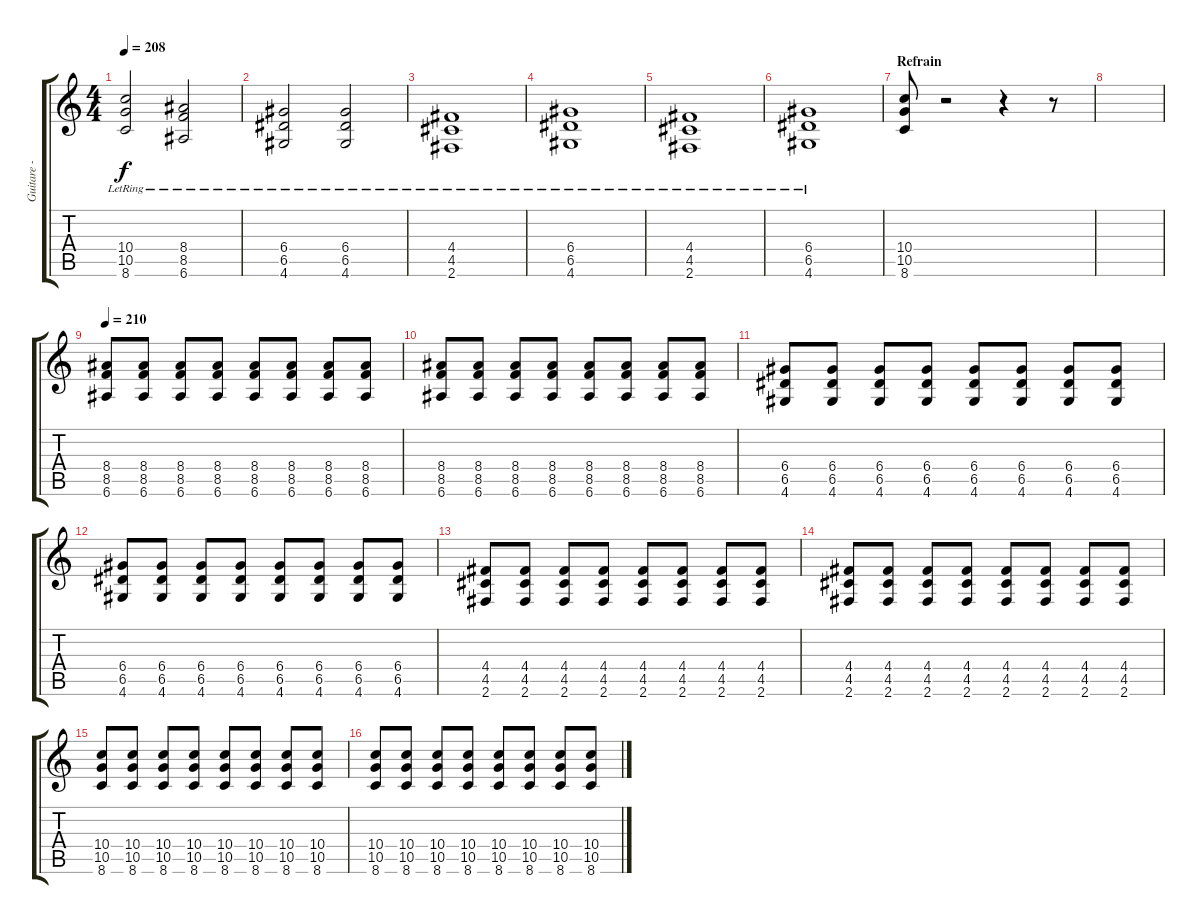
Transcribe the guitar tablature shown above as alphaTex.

\track ("Guitare - Yves" "Guitare - ") {instrument overdrivenguitar}
\staff {score tabs}
\tuning (E4 B3 G3 D3 A2 E2) {hide}
\ts (4 4)
\tempo 208
\clef g2
\ks c
(10.4{lr} 10.5{lr} 8.6{lr}).2{dy f} (8.4{lr} 8.5{lr} 6.6{lr}).2 |
(6.4{lr} 6.5{lr} 4.6{lr}).2 (6.4{lr} 6.5{lr} 4.6{lr}).2 |
(4.4{lr} 4.5{lr} 2.6{lr}).1 |
(6.4{lr} 6.5{lr} 4.6{lr}).1 |
(4.4{lr} 4.5{lr} 2.6{lr}).1 |
(6.4{lr} 6.5{lr} 4.6{lr}).1 |
\section ("" "Refrain")
(10.4 10.5 8.6).8 r.2 r.4 r.8 |
|
\tempo 210
(8.4 8.5 6.6).8 (8.4 8.5 6.6).8 (8.4 8.5 6.6).8 (8.4 8.5 6.6).8 (8.4 8.5 6.6).8 (8.4 8.5 6.6).8 (8.4 8.5 6.6).8 (8.4 8.5 6.6).8 |
(8.4 8.5 6.6).8 (8.4 8.5 6.6).8 (8.4 8.5 6.6).8 (8.4 8.5 6.6).8 (8.4 8.5 6.6).8 (8.4 8.5 6.6).8 (8.4 8.5 6.6).8 (8.4 8.5 6.6).8 |
(6.4 6.5 4.6).8 (6.4 6.5 4.6).8 (6.4 6.5 4.6).8 (6.4 6.5 4.6).8 (6.4 6.5 4.6).8 (6.4 6.5 4.6).8 (6.4 6.5 4.6).8 (6.4 6.5 4.6).8 |
(6.4 6.5 4.6).8 (6.4 6.5 4.6).8 (6.4 6.5 4.6).8 (6.4 6.5 4.6).8 (6.4 6.5 4.6).8 (6.4 6.5 4.6).8 (6.4 6.5 4.6).8 (6.4 6.5 4.6).8 |
(4.4 4.5 2.6).8 (4.4 4.5 2.6).8 (4.4 4.5 2.6).8 (4.4 4.5 2.6).8 (4.4 4.5 2.6).8 (4.4 4.5 2.6).8 (4.4 4.5 2.6).8 (4.4 4.5 2.6).8 |
(4.4 4.5 2.6).8 (4.4 4.5 2.6).8 (4.4 4.5 2.6).8 (4.4 4.5 2.6).8 (4.4 4.5 2.6).8 (4.4 4.5 2.6).8 (4.4 4.5 2.6).8 (4.4 4.5 2.6).8 |
(10.4 10.5 8.6).8 (10.4 10.5 8.6).8 (10.4 10.5 8.6).8 (10.4 10.5 8.6).8 (10.4 10.5 8.6).8 (10.4 10.5 8.6).8 (10.4 10.5 8.6).8 (10.4 10.5 8.6).8 |
(10.4 10.5 8.6).8 (10.4 10.5 8.6).8 (10.4 10.5 8.6).8 (10.4 10.5 8.6).8 (10.4 10.5 8.6).8 (10.4 10.5 8.6).8 (10.4 10.5 8.6).8 (10.4 10.5 8.6).8
